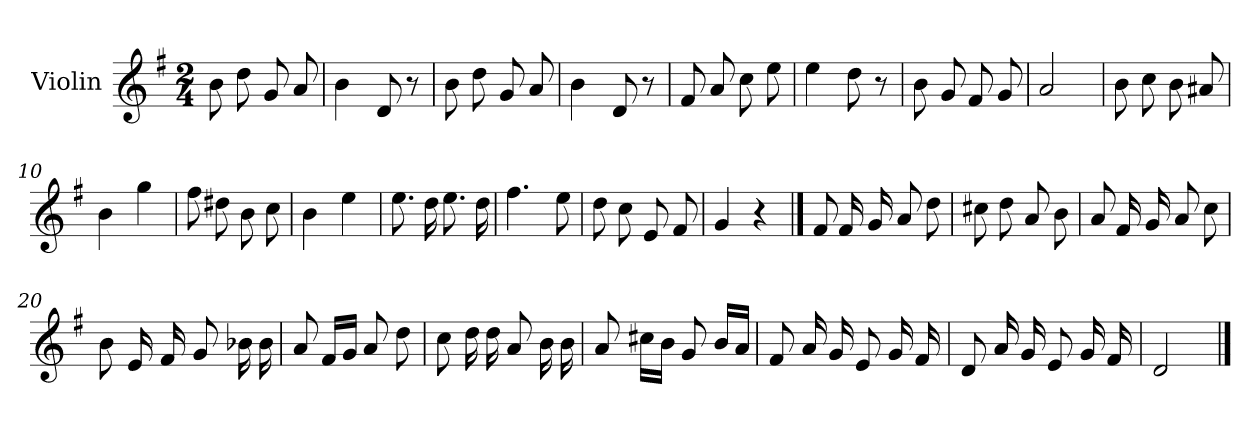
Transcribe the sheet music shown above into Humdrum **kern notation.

**kern	**dynam
*part1	*part1
*staff1	*staff1
*I"Violin	*
*I'Vln.	*
*clefG2	*
*k[f#]	*
*M2/4	*
=1	=1
!	!LO:DY:a
8b\	Allegretto
8dd\	.
8g/	.
8a/	.
=2	=2
4b\	.
8d/	.
8r	.
=3	=3
8b\	.
8dd\	.
8g/	.
8a/	.
=4	=4
4b\	.
8d/	.
8r	.
=5	=5
8f#/	.
8a/	.
8cc\	.
8ee\	.
=6	=6
4ee\	.
8dd\	.
8r	.
=7	=7
8b\	.
8g/	.
8f#/	.
8g/	.
=8	=8
2a/	.
!!LO:LB:g=z
=9	=9
8b\	.
8cc\	.
8b\	.
8a#X/	.
=10	=10
4b\	.
4gg\	.
=11	=11
8ff#\	.
8dd#X\	.
8b\	.
8cc\	.
=12	=12
4b\	.
4ee\	.
=13	=13
8.ee\	.
16dd\	.
8.ee\	.
16dd\	.
=14	=14
4.ff#\	.
8ee\	.
=15	=15
8dd\	.
8cc\	.
8e/	.
8f#/	.
=16	=16
4g/	.
4r	.
!!LO:LB:g=z
==17	==17
8f#/	.
16f#/	.
16g/	.
8a/	.
8dd\	.
=18	=18
8cc#X\	.
8dd\	.
8a/	.
8b\	.
=19	=19
8a/	.
16f#/	.
16g/	.
8a/	.
8cc\	.
=20	=20
8b\	.
16e/	.
16f#/	.
8g/	.
16b-X\	.
16b-\	.
=21	=21
8a/	.
16f#LL	.
16gJJ	.
8a/	.
8dd\	.
=22	=22
8cc\	.
16dd\	.
16dd\	.
8a/	.
16b\	.
16b\	.
!!LO:LB:g=z
=23	=23
8a/	.
16cc#XLL	.
16bJJ	.
8g/	.
16bLL	.
16aJJ	.
=24	=24
8f#/	.
16a/	.
16g/	.
8e/	.
16g/	.
16f#/	.
=25	=25
8d/	.
16a/	.
16g/	.
8e/	.
16g/	.
16f#/	.
=26	=26
2d/	.
==	==
*-	*-
